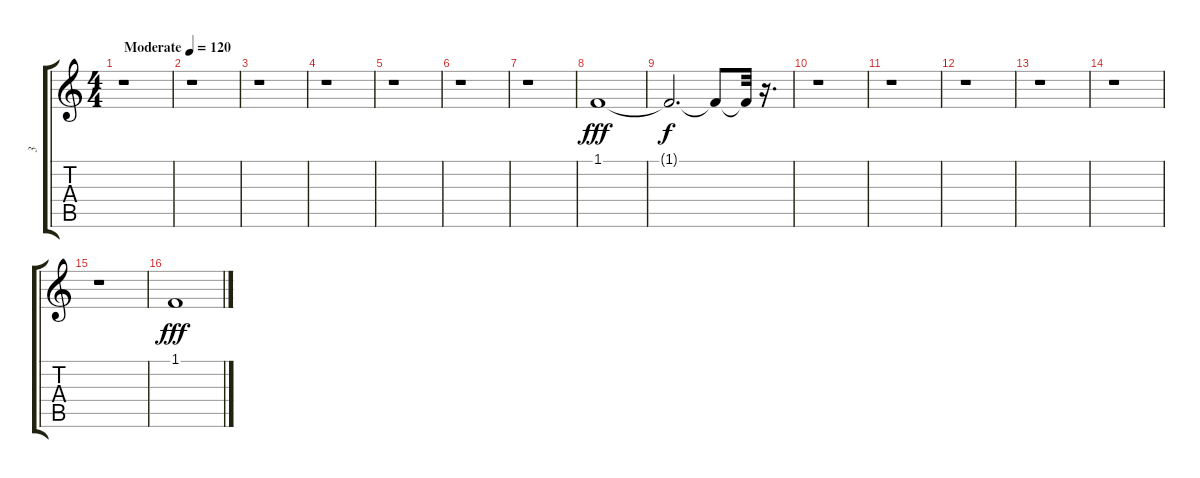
\track ("3" "3") {instrument lead2sawtooth}
\staff {score tabs}
\tuning (E4 B3 G3 D3 A2 E2) {hide}
\ts (4 4)
\tempo (120 "Moderate")
\clef g2
\ks c
r.1{dy fff instrument lead2sawtooth} |
r.1 |
r.1 |
r.1 |
r.1 |
r.1 |
r.1 |
1.1.1 |
1.1{t}.2{d dy f} 1.1{t}.8 1.1{t}.32 r.16{d} |
r.1 |
r.1 |
r.1 |
r.1 |
r.1 |
r.1 |
1.1.1{dy fff}
